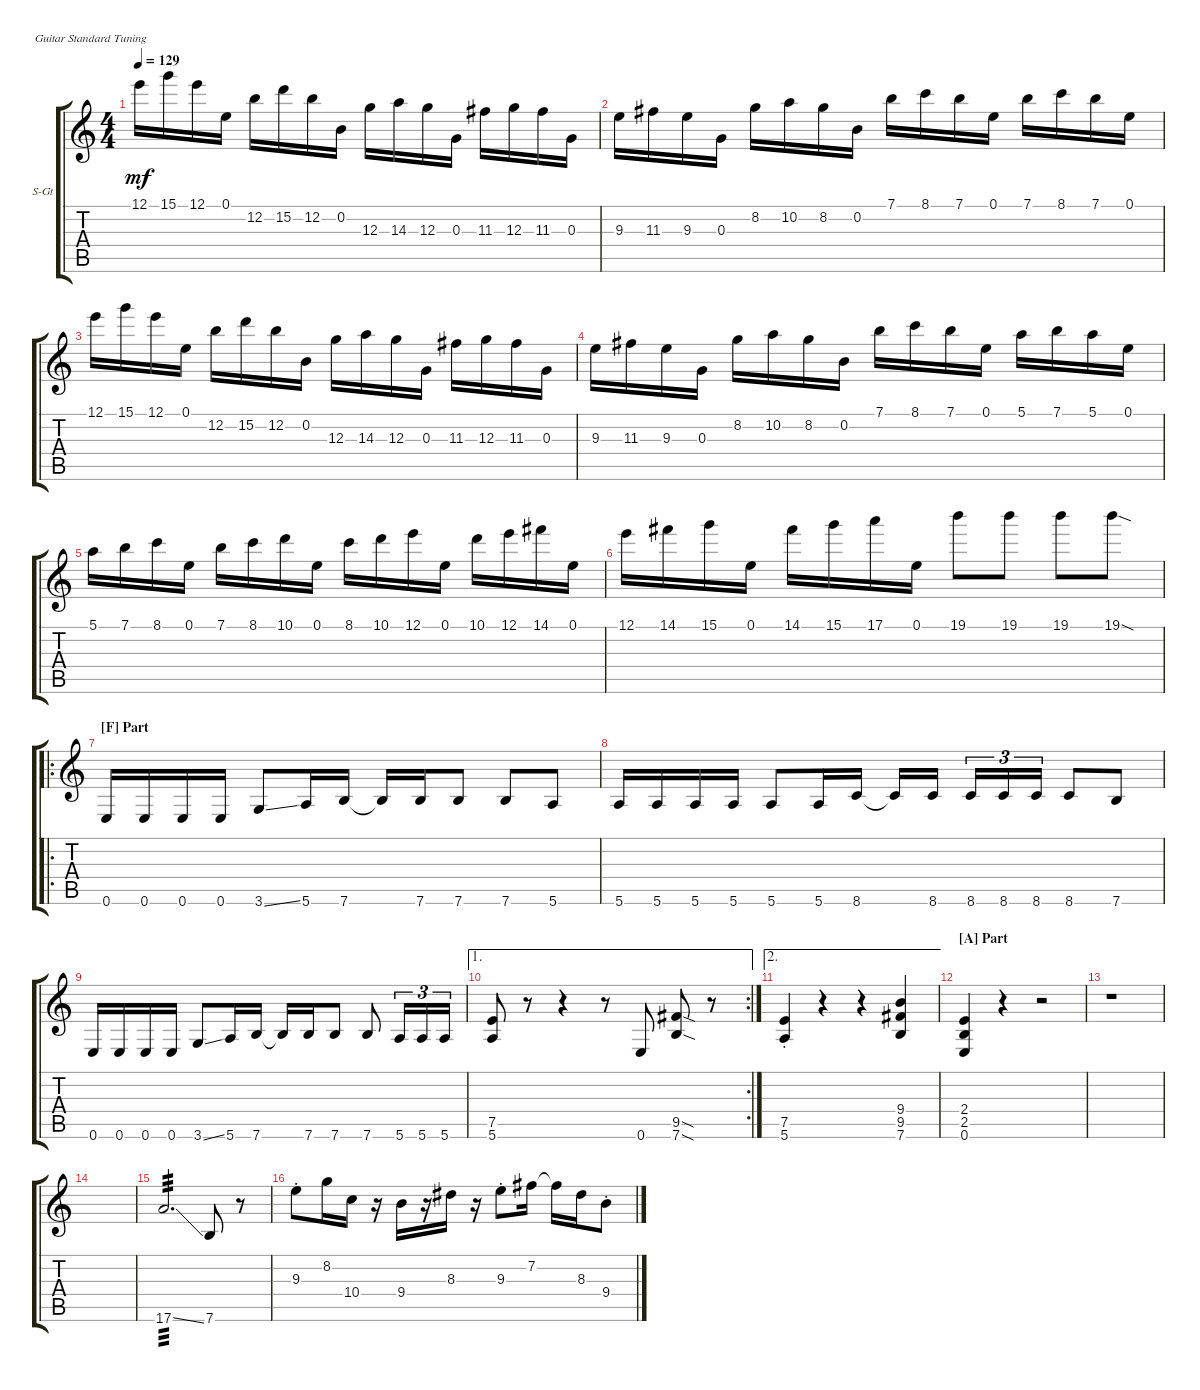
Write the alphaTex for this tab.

\defaultSystemsLayout 4
\bracketExtendMode groupsimilarinstruments
\firstSystemTrackNameOrientation horizontal
\otherSystemsTrackNameOrientation horizontal
\track ("Rodrigo" "S-Gt") {mute instrument acousticguitarsteel}
\staff {score tabs}
\tuning (E4 B3 G3 D3 A2 E2)
\ts (4 4)
\tempo 129
\clef g2
\ks c
12.1.16{dy mf} 15.1.16 12.1.16 0.1.16 12.2.16 15.2.16 12.2.16 0.2.16 12.3.16 14.3.16 12.3.16 0.3.16 11.3.16 12.3.16 11.3.16 0.3.16 |
9.3.16 11.3.16 9.3.16 0.3.16 8.2.16 10.2.16 8.2.16 0.2.16 7.1.16 8.1.16 7.1.16 0.1.16 7.1.16 8.1.16 7.1.16 0.1.16 |
12.1.16 15.1.16 12.1.16 0.1.16 12.2.16 15.2.16 12.2.16 0.2.16 12.3.16 14.3.16 12.3.16 0.3.16 11.3.16 12.3.16 11.3.16 0.3.16 |
9.3.16 11.3.16 9.3.16 0.3.16 8.2.16 10.2.16 8.2.16 0.2.16 7.1.16 8.1.16 7.1.16 0.1.16 5.1.16 7.1.16 5.1.16 0.1.16 |
5.1.16 7.1.16 8.1.16 0.1.16 7.1.16 8.1.16 10.1.16 0.1.16 8.1.16 10.1.16 12.1.16 0.1.16 10.1.16 12.1.16 14.1.16 0.1.16 |
12.1.16 14.1.16 15.1.16 0.1.16 14.1.16 15.1.16 17.1.16 0.1.16 19.1.8 19.1.8 19.1.8 19.1{sod}.8 |
\ro
\section ("F" "Part")
0.6.16 0.6.16 0.6.16 0.6.16 3.6{ss}.8 5.6.16 7.6.16 7.6{t}.16 7.6.16 7.6.8 7.6.8 5.6.8 |
5.6.16 5.6.16 5.6.16 5.6.16 5.6.8 5.6.16 8.6.16 8.6{t}.16 8.6.16 8.6.16{tu (3 2)} 8.6.16{tu (3 2)} 8.6.16{tu (3 2)} 8.6.8 7.6.8 |
0.6.16 0.6.16 0.6.16 0.6.16 3.6{ss}.8 5.6.16 7.6.16 7.6{t}.16 7.6.16 7.6.8 7.6.8 5.6.16{tu (3 2)} 5.6.16{tu (3 2)} 5.6.16{tu (3 2)} |
\ae 1
\rc 2
(5.6 7.5).8 r.8 r.4 r.8 0.6.8 (7.6{sod} 9.5{sod}).8 r.8 |
\ae 2
(5.6{st} 7.5{st}).4 r.4 r.4 (7.6 9.5 9.4).4 |
\section ("A" "Part")
(0.6 2.5 2.4).4 r.4 r.2 |
r.1 |
|
17.6{ss}.2{d tp 3} 7.6.8 r.8 |
9.3{st}.8 8.2.16 10.4.16 r.16 9.4.16 r.16 8.3.16 r.16 9.3{st}.8 7.2.16 7.2{t}.16 8.3.16 9.4{st}.8
